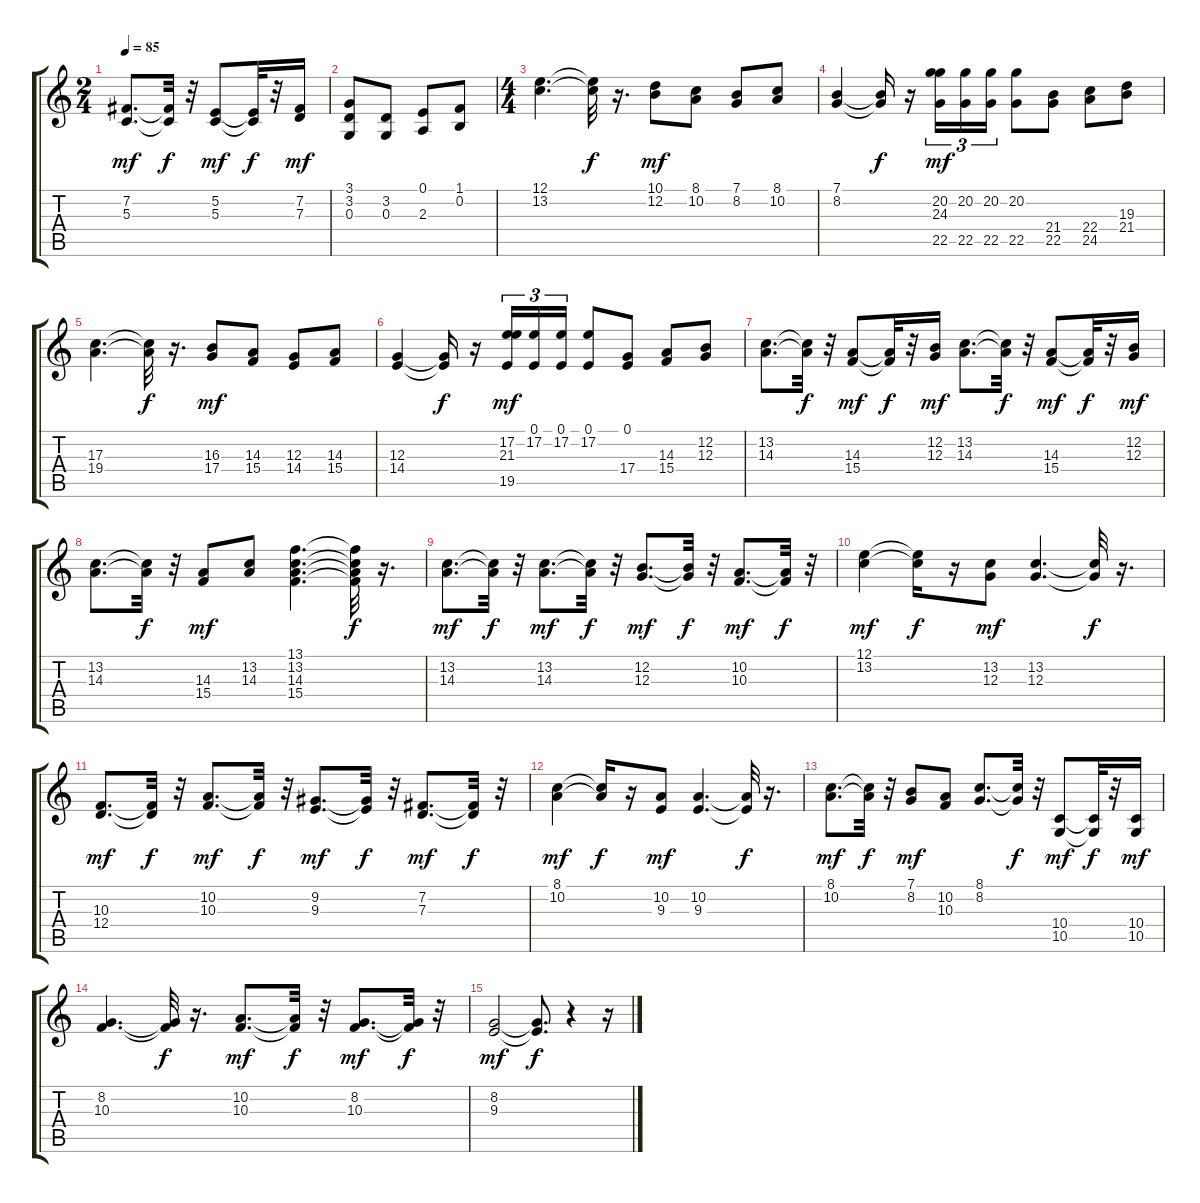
\track "" {instrument frenchhorn}
\staff {score tabs}
\tuning (E4 B3 G3 D3 A2 E2) {hide}
\ts (2 4)
\tempo 85
\clef g2
\ks c
(7.2 5.3).8{d dy mf} (7.2{t} 5.3{t}).32{dy f} r.32 (5.2 5.3).8{dy mf} (5.2{t} 5.3{t}).32{dy f} r.32 (7.2 7.3).16{dy mf} |
(3.1 3.2 0.3).8 (3.2 0.3).8 (0.1 2.3).8 (1.1 0.2).8 |
\ts (4 4)
(12.1 13.2).4{d} (12.1{t} 13.2{t}).32{dy f} r.16{d} (10.1 12.2).8{dy mf} (8.1 10.2).8 (7.1 8.2).8 (8.1 10.2).8 |
(7.1 8.2).4 (7.1{t} 8.2{t}).16{dy f} r.16 (20.2 24.3 22.5).16{tu (3 2) dy mf} (20.2 22.5).16{tu (3 2)} (20.2 22.5).16{tu (3 2)} (20.2 22.5).8 (21.4 22.5).8 (22.4 24.5).8 (19.3 21.4).8 |
(17.3 19.4).4{d} (17.3{t} 19.4{t}).32{dy f} r.16{d} (16.3 17.4).8{dy mf} (14.3 15.4).8 (12.3 14.4).8 (14.3 15.4).8 |
(12.3 14.4).4 (12.3{t} 14.4{t}).16{dy f} r.16 (17.2 21.3 19.5).16{tu (3 2) dy mf} (0.1 17.2).16{tu (3 2)} (0.1 17.2).16{tu (3 2)} (0.1 17.2).8 (0.1 17.4).8 (14.3 15.4).8 (12.2 12.3).8 |
(13.2 14.3).8{d} (13.2{t} 14.3{t}).32{dy f} r.32 (14.3 15.4).8{dy mf} (14.3{t} 15.4{t}).32{dy f} r.32 (12.2 12.3).16{dy mf} (13.2 14.3).8{d} (13.2{t} 14.3{t}).32{dy f} r.32 (14.3 15.4).8{dy mf} (14.3{t} 15.4{t}).32{dy f} r.32 (12.2 12.3).16{dy mf} |
(13.2 14.3).8{d} (13.2{t} 14.3{t}).32{dy f} r.32 (14.3 15.4).8{dy mf} (13.2 14.3).8 (13.1 13.2 14.3 15.4).4{d} (13.1{t} 13.2{t} 14.3{t} 15.4{t}).32{dy f} r.16{d} |
(13.2 14.3).8{d dy mf} (13.2{t} 14.3{t}).32{dy f} r.32 (13.2 14.3).8{d dy mf} (13.2{t} 14.3{t}).32{dy f} r.32 (12.2 12.3).8{d dy mf} (12.2{t} 12.3{t}).32{dy f} r.32 (10.2 10.3).8{d dy mf} (10.2{t} 10.3{t}).32{dy f} r.32 |
(12.1 13.2).4{dy mf} (12.1{t} 13.2{t}).16{dy f} r.16 (13.2 12.3).8{dy mf} (13.2 12.3).4{d} (13.2{t} 12.3{t}).32{dy f} r.16{d} |
(10.3 12.4).8{d dy mf} (10.3{t} 12.4{t}).32{dy f} r.32 (10.2 10.3).8{d dy mf} (10.2{t} 10.3{t}).32{dy f} r.32 (9.2 9.3).8{d dy mf} (9.2{t} 9.3{t}).32{dy f} r.32 (7.2 7.3).8{d dy mf} (7.2{t} 7.3{t}).32{dy f} r.32 |
(8.1 10.2).4{dy mf} (8.1{t} 10.2{t}).16{dy f} r.16 (10.2 9.3).8{dy mf} (10.2 9.3).4{d} (10.2{t} 9.3{t}).32{dy f} r.16{d} |
(8.1 10.2).8{d dy mf} (8.1{t} 10.2{t}).32{dy f} r.32 (7.1 8.2).8{dy mf} (10.2 10.3).8 (8.1 8.2).8{d} (8.1{t} 8.2{t}).32{dy f} r.32 (10.4 10.5).8{dy mf} (10.4{t} 10.5{t}).32{dy f} r.32 (10.4 10.5).16{dy mf} |
(8.2 10.3).4{d} (8.2{t} 10.3{t}).32{dy f} r.16{d} (10.2 10.3).8{d dy mf} (10.2{t} 10.3{t}).32{dy f} r.32 (8.2 10.3).8{d dy mf} (8.2{t} 10.3{t}).32{dy f} r.32 |
(8.2 9.3).2{dy mf} (8.2{t} 9.3{t}).8{d dy f} r.4 r.16
